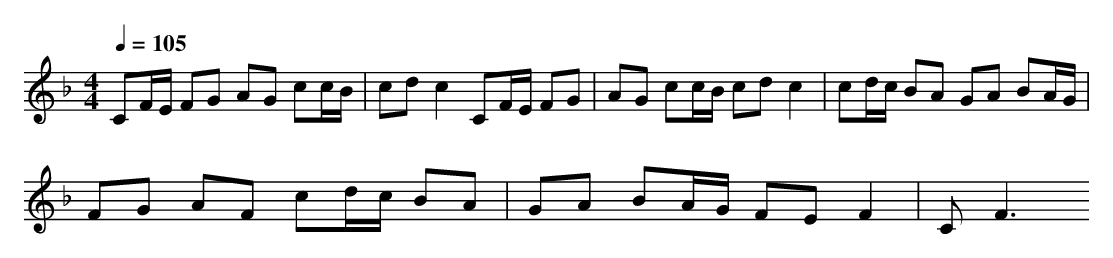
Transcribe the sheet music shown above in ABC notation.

X:1
T:
M: 4/4
L: 1/8
Q:1/4=105
K:F % 1 flats
CF/2E/2 FG AG cc/2B/2|cd c2 CF/2E/2 FG|AG cc/2B/2 cd c2|cd/2c/2 BA GA BA/2G/2|
FG AF cd/2c/2 BA|GA BA/2G/2 FE F2|C2<F2
